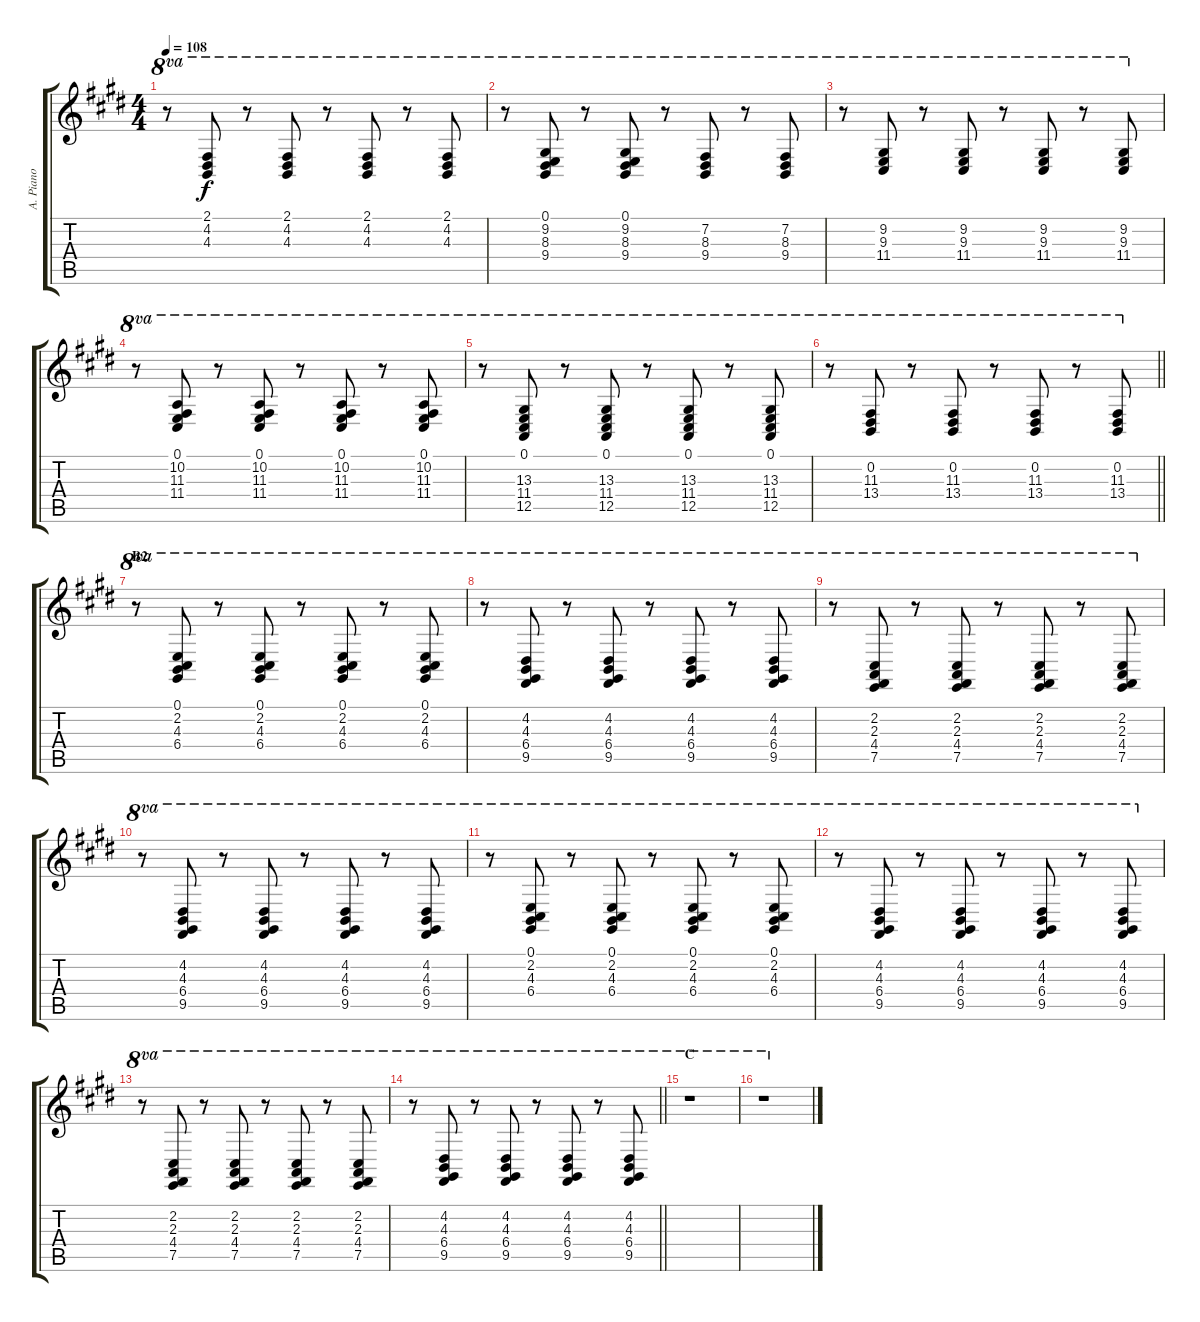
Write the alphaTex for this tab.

\track ("A. Piano" "A. Piano") {instrument acousticgrandpiano}
\staff {score tabs}
\tuning (E4 B3 G3 D3 A2 E2) {hide}
\ts (4 4)
\tempo 108
\clef g2
\ks e
r.8{ot 8va dy f} (2.1 4.2 4.3).8{ot 8va} r.8{ot 8va} (2.1 4.2 4.3).8{ot 8va} r.8{ot 8va} (2.1 4.2 4.3).8{ot 8va} r.8{ot 8va} (2.1 4.2 4.3).8{ot 8va} |
r.8{ot 8va} (0.1 9.2 8.3 9.4).8{ot 8va} r.8{ot 8va} (0.1 9.2 8.3 9.4).8{ot 8va} r.8{ot 8va} (7.2 8.3 9.4).8{ot 8va} r.8{ot 8va} (7.2 8.3 9.4).8{ot 8va} |
r.8{ot 8va} (9.2 9.3 11.4).8{ot 8va} r.8{ot 8va} (9.2 9.3 11.4).8{ot 8va} r.8{ot 8va} (9.2 9.3 11.4).8{ot 8va} r.8{ot 8va} (9.2 9.3 11.4).8{ot 8va} |
r.8{ot 8va} (0.1 10.2 11.3 11.4).8{ot 8va} r.8{ot 8va} (0.1 10.2 11.3 11.4).8{ot 8va} r.8{ot 8va} (0.1 10.2 11.3 11.4).8{ot 8va} r.8{ot 8va} (0.1 10.2 11.3 11.4).8{ot 8va} |
r.8{ot 8va} (0.1 13.3 11.4 12.5).8{ot 8va} r.8{ot 8va} (0.1 13.3 11.4 12.5).8{ot 8va} r.8{ot 8va} (0.1 13.3 11.4 12.5).8{ot 8va} r.8{ot 8va} (0.1 13.3 11.4 12.5).8{ot 8va} |
\barLineRight lightlight
r.8{ot 8va} (0.2 11.3 13.4).8{ot 8va} r.8{ot 8va} (0.2 11.3 13.4).8{ot 8va} r.8{ot 8va} (0.2 11.3 13.4).8{ot 8va} r.8{ot 8va} (0.2 11.3 13.4).8{ot 8va} |
\section ("" "B2")
r.8{ot 8va} (0.1 2.2 4.3 6.4).8{ot 8va} r.8{ot 8va} (0.1 2.2 4.3 6.4).8{ot 8va} r.8{ot 8va} (0.1 2.2 4.3 6.4).8{ot 8va} r.8{ot 8va} (0.1 2.2 4.3 6.4).8{ot 8va} |
r.8{ot 8va} (4.2 4.3 6.4 9.5).8{ot 8va} r.8{ot 8va} (4.2 4.3 6.4 9.5).8{ot 8va} r.8{ot 8va} (4.2 4.3 6.4 9.5).8{ot 8va} r.8{ot 8va} (4.2 4.3 6.4 9.5).8{ot 8va} |
r.8{ot 8va} (2.2 2.3 4.4 7.5).8{ot 8va} r.8{ot 8va} (2.2 2.3 4.4 7.5).8{ot 8va} r.8{ot 8va} (2.2 2.3 4.4 7.5).8{ot 8va} r.8{ot 8va} (2.2 2.3 4.4 7.5).8{ot 8va} |
r.8{ot 8va} (4.2 4.3 6.4 9.5).8{ot 8va} r.8{ot 8va} (4.2 4.3 6.4 9.5).8{ot 8va} r.8{ot 8va} (4.2 4.3 6.4 9.5).8{ot 8va} r.8{ot 8va} (4.2 4.3 6.4 9.5).8{ot 8va} |
r.8{ot 8va} (0.1 2.2 4.3 6.4).8{ot 8va} r.8{ot 8va} (0.1 2.2 4.3 6.4).8{ot 8va} r.8{ot 8va} (0.1 2.2 4.3 6.4).8{ot 8va} r.8{ot 8va} (0.1 2.2 4.3 6.4).8{ot 8va} |
r.8{ot 8va} (4.2 4.3 6.4 9.5).8{ot 8va} r.8{ot 8va} (4.2 4.3 6.4 9.5).8{ot 8va} r.8{ot 8va} (4.2 4.3 6.4 9.5).8{ot 8va} r.8{ot 8va} (4.2 4.3 6.4 9.5).8{ot 8va} |
r.8{ot 8va} (2.2 2.3 4.4 7.5).8{ot 8va} r.8{ot 8va} (2.2 2.3 4.4 7.5).8{ot 8va} r.8{ot 8va} (2.2 2.3 4.4 7.5).8{ot 8va} r.8{ot 8va} (2.2 2.3 4.4 7.5).8{ot 8va} |
\barLineRight lightlight
r.8{ot 8va} (4.2 4.3 6.4 9.5).8{ot 8va} r.8{ot 8va} (4.2 4.3 6.4 9.5).8{ot 8va} r.8{ot 8va} (4.2 4.3 6.4 9.5).8{ot 8va} r.8{ot 8va} (4.2 4.3 6.4 9.5).8{ot 8va} |
\section ("" "C")
r.1{ot 8va} |
r.1{ot 8va}
